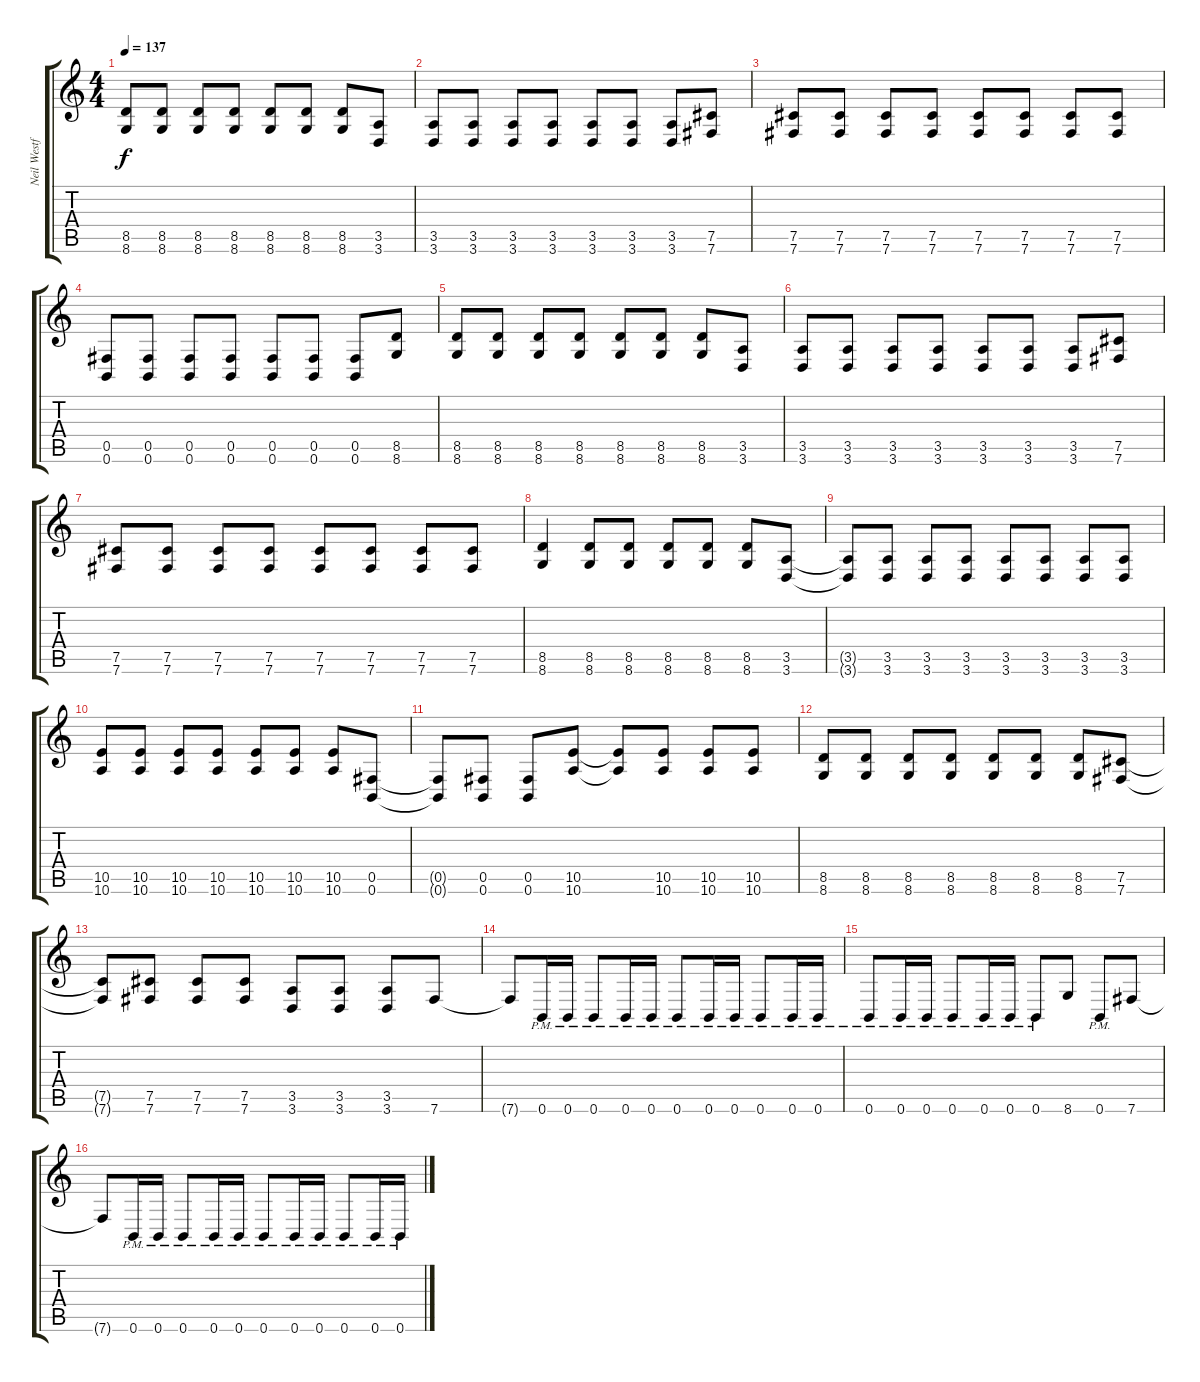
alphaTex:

\track ("Neil Westfall / Rhythm Guitar" "Neil Westf") {instrument distortionguitar}
\staff {score tabs}
\tuning (Db4 Ab3 E3 B2 Gb2 B1) {hide}
\ts (4 4)
\tempo 137
\clef g2
\ks c
(8.5 8.6).8{dy f} (8.5 8.6).8 (8.5 8.6).8 (8.5 8.6).8 (8.5 8.6).8 (8.5 8.6).8 (8.5 8.6).8 (3.5 3.6).8 |
(3.5 3.6).8 (3.5 3.6).8 (3.5 3.6).8 (3.5 3.6).8 (3.5 3.6).8 (3.5 3.6).8 (3.5 3.6).8 (7.5 7.6).8 |
(7.5 7.6).8 (7.5 7.6).8 (7.5 7.6).8 (7.5 7.6).8 (7.5 7.6).8 (7.5 7.6).8 (7.5 7.6).8 (7.5 7.6).8 |
(0.5 0.6).8 (0.5 0.6).8 (0.5 0.6).8 (0.5 0.6).8 (0.5 0.6).8 (0.5 0.6).8 (0.5 0.6).8 (8.5 8.6).8 |
(8.5 8.6).8 (8.5 8.6).8 (8.5 8.6).8 (8.5 8.6).8 (8.5 8.6).8 (8.5 8.6).8 (8.5 8.6).8 (3.5 3.6).8 |
(3.5 3.6).8 (3.5 3.6).8 (3.5 3.6).8 (3.5 3.6).8 (3.5 3.6).8 (3.5 3.6).8 (3.5 3.6).8 (7.5 7.6).8 |
(7.5 7.6).8 (7.5 7.6).8 (7.5 7.6).8 (7.5 7.6).8 (7.5 7.6).8 (7.5 7.6).8 (7.5 7.6).8 (7.5 7.6).8 |
(8.5 8.6).4 (8.5 8.6).8 (8.5 8.6).8 (8.5 8.6).8 (8.5 8.6).8 (8.5 8.6).8 (3.5 3.6).8 |
(3.5{t} 3.6{t}).8 (3.5 3.6).8 (3.5 3.6).8 (3.5 3.6).8 (3.5 3.6).8 (3.5 3.6).8 (3.5 3.6).8 (3.5 3.6).8 |
(10.5 10.6).8 (10.5 10.6).8 (10.5 10.6).8 (10.5 10.6).8 (10.5 10.6).8 (10.5 10.6).8 (10.5 10.6).8 (0.5 0.6).8 |
(0.5{t} 0.6{t}).8 (0.5 0.6).8 (0.5 0.6).8 (10.5 10.6).8 (10.5{t} 10.6{t}).8 (10.5 10.6).8 (10.5 10.6).8 (10.5 10.6).8 |
(8.5 8.6).8 (8.5 8.6).8 (8.5 8.6).8 (8.5 8.6).8 (8.5 8.6).8 (8.5 8.6).8 (8.5 8.6).8 (7.5 7.6).8 |
(7.5{t} 7.6{t}).8 (7.5 7.6).8 (7.5 7.6).8 (7.5 7.6).8 (3.5 3.6).8 (3.5 3.6).8 (3.5 3.6).8 7.6.8 |
7.6{t}.8 0.6{pm}.16 0.6{pm}.16 0.6{pm}.8 0.6{pm}.16 0.6{pm}.16 0.6{pm}.8 0.6{pm}.16 0.6{pm}.16 0.6{pm}.8 0.6{pm}.16 0.6{pm}.16 |
0.6{pm}.8 0.6{pm}.16 0.6{pm}.16 0.6{pm}.8 0.6{pm}.16 0.6{pm}.16 0.6{pm}.8 8.6.8 0.6{pm}.8 7.6.8 |
7.6{t}.8 0.6{pm}.16 0.6{pm}.16 0.6{pm}.8 0.6{pm}.16 0.6{pm}.16 0.6{pm}.8 0.6{pm}.16 0.6{pm}.16 0.6{pm}.8 0.6{pm}.16 0.6{pm}.16
